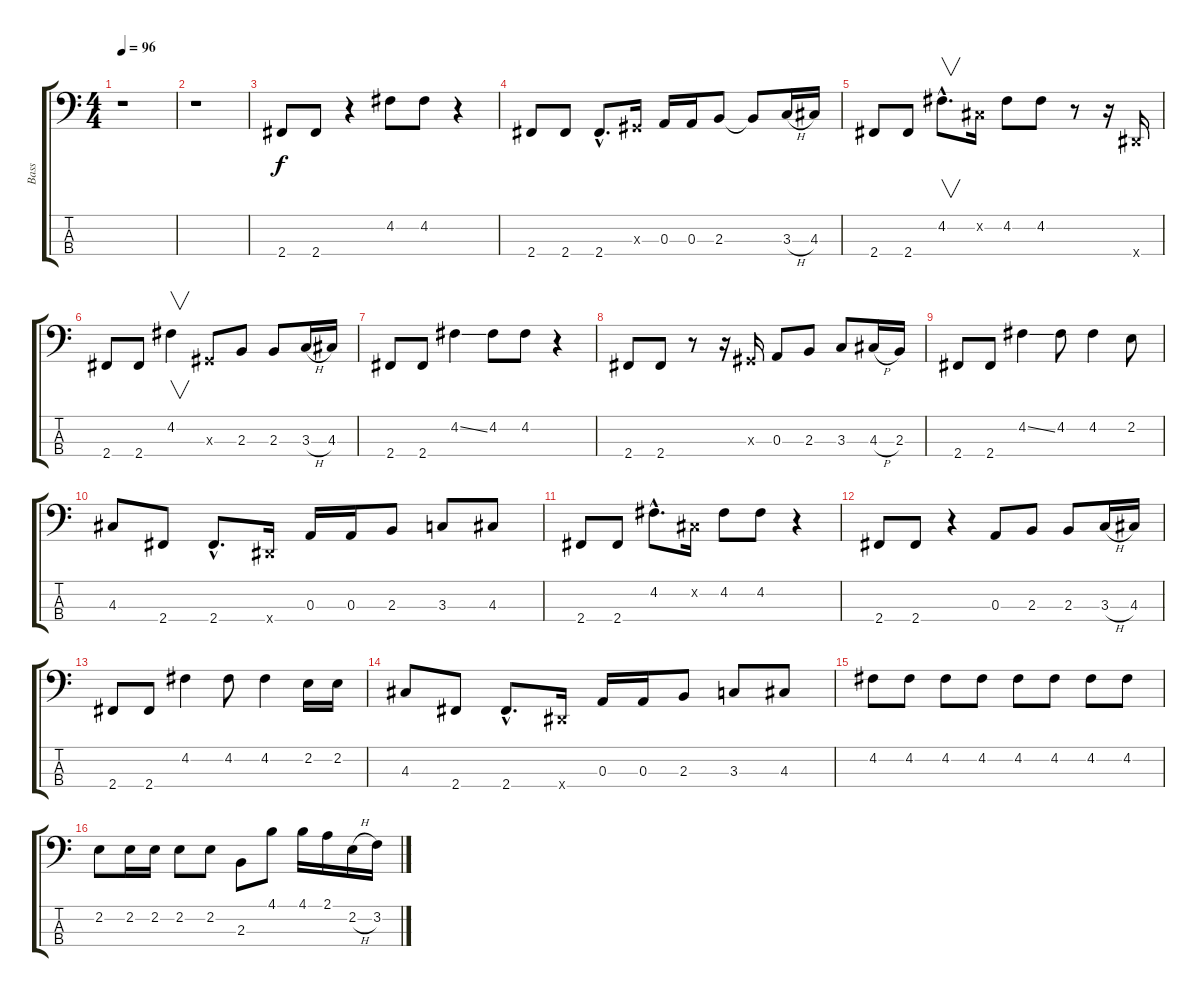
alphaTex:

\track ("Bass" "Bass") {instrument electricbassfinger}
\staff {score tabs}
\tuning (G2 D2 A1 E1) {hide}
\ts (4 4)
\tempo 96
\clef f4
\ks c
r.1{dy f instrument electricbassfinger} |
r.1 |
2.4.8 2.4.8 r.4 4.2.8 4.2.8 r.4 |
2.4.8 2.4.8 2.4{hac}.8{d} -1.3{x}.16 0.3.16 0.3.16 2.3.8 2.3{t}.8 3.3{h}.16 4.3.16 |
2.4.8 2.4.8 4.2{hac}.8{v d} -1.2{x}.16 4.2.8 4.2.8 r.8 r.16 -1.4{x}.16 |
2.4.8 2.4.8 4.2.4{v} -1.3{x}.8 2.3.8 2.3.8 3.3{h}.16 4.3.16 |
2.4.8 2.4.8 4.2{ss}.4 4.2.8 4.2.8 r.4 |
2.4.8 2.4.8 r.8 r.16 -1.3{x}.16 0.3.8 2.3.8 3.3.8 4.3{h}.16 2.3.16 |
2.4.8 2.4.8 4.2{ss}.4 4.2.8 4.2.4 2.2.8 |
4.3.8 2.4.8 2.4{hac}.8{d} -1.4{x}.16 0.3.16 0.3.16 2.3.8 3.3.8 4.3.8 |
2.4.8 2.4.8 4.2{hac}.8{d} -1.2{x}.16 4.2.8 4.2.8 r.4 |
2.4.8 2.4.8 r.4 0.3.8 2.3.8 2.3.8 3.3{h}.16 4.3.16 |
2.4.8 2.4.8 4.2.4 4.2.8 4.2.4 2.2.16 2.2.16 |
4.3.8 2.4.8 2.4{hac}.8{d} -1.4{x}.16 0.3.16 0.3.16 2.3.8 3.3.8 4.3.8 |
4.2.8 4.2.8 4.2.8 4.2.8 4.2.8 4.2.8 4.2.8 4.2.8 |
2.2.8 2.2.16 2.2.16 2.2.8 2.2.8 2.3.8 4.1.8 4.1.16 2.1.16 2.2{h}.16 3.2.16
